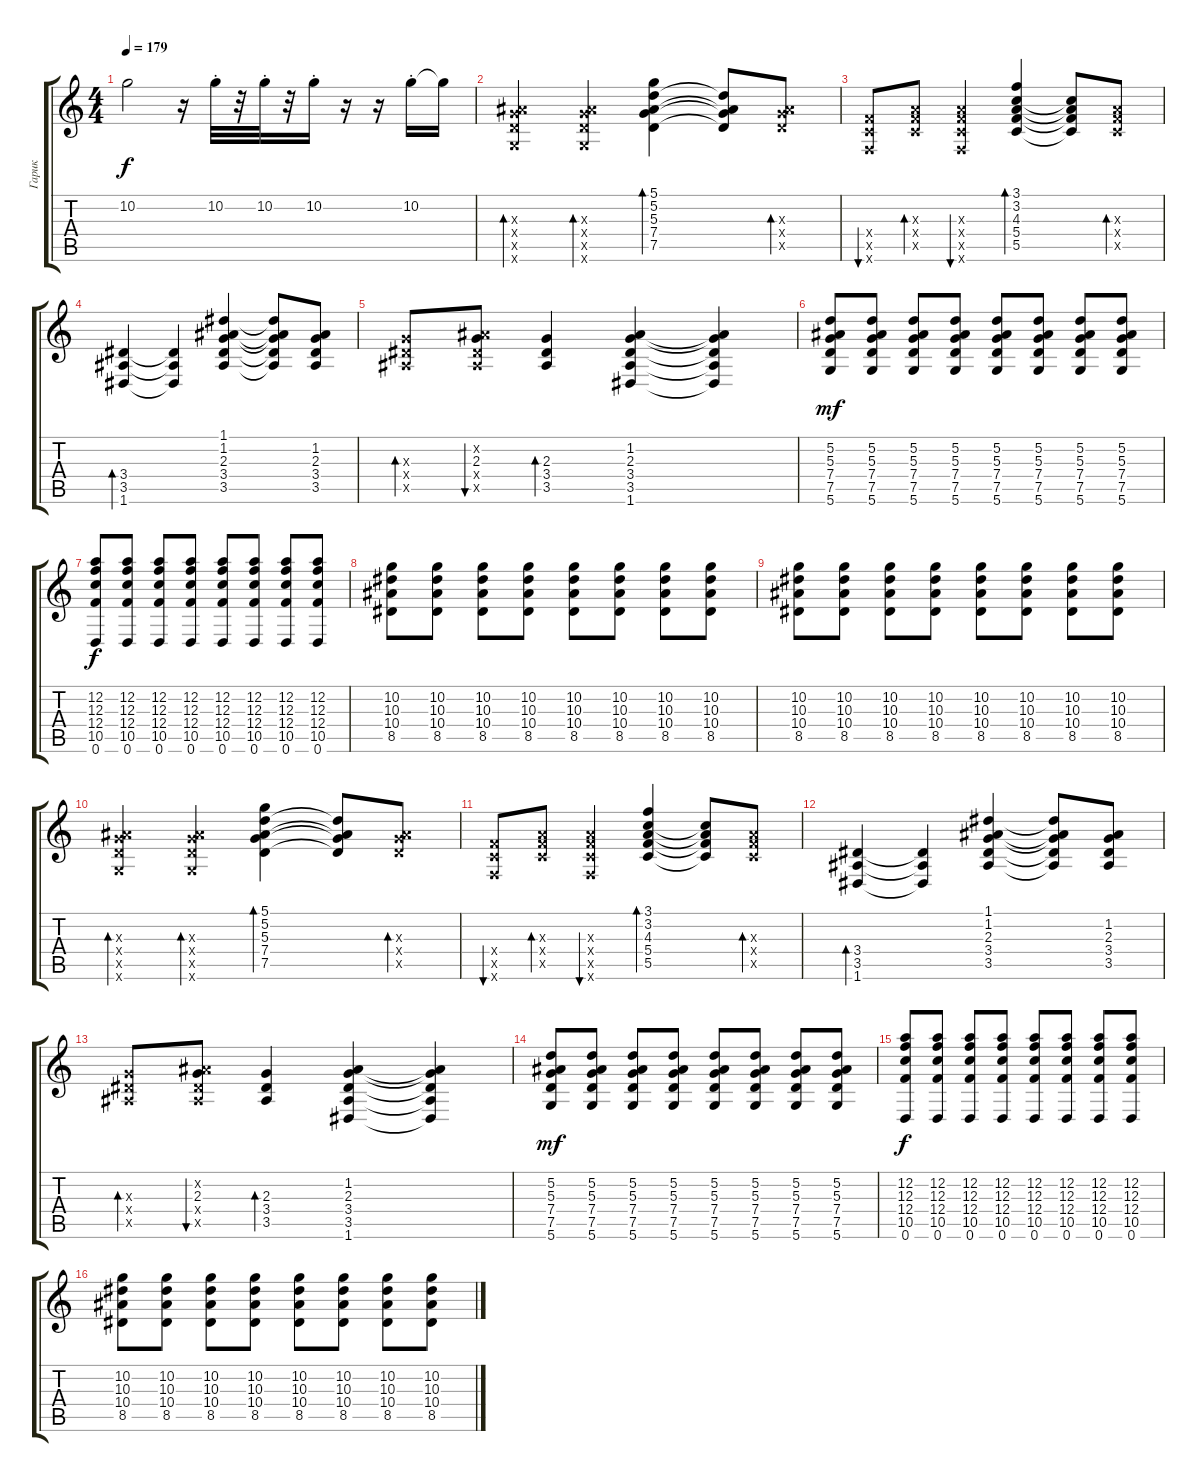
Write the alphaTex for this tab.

\track ("Гарик" "Гарик") {instrument overdrivenguitar}
\staff {score tabs}
\tuning (D4 A3 F3 C3 G2 D2) {hide}
\ts (4 4)
\tempo 179
\clef g2
\ks c
10.2{t}.2{dy f} r.16 10.2{st}.32 r.32 10.2{st}.32 r.32 10.2{st}.16 r.16 r.16 10.2{st}.16 10.2{t}.16 |
(5.3{x} 7.4{x} 7.5{x} 5.6{x}).4{bd 60} (5.3{x} 7.4{x} 7.5{x} 5.6{x}).4{bd 60} (5.1 5.2 5.3 7.4 7.5).4{bd 60} (5.2{t} 5.3{t} 7.4{t} 7.5{t}).8 (5.3{x} 7.4{x} 7.5{x}).8{bd 60} |
(5.4{x} 5.5{x} 3.6{x}).8{bu 60} (4.3{x} 5.4{x} 5.5{x}).8{bd 60} (4.3{x} 5.4{x} 5.5{x} 3.6{x}).4{bu 60} (3.1 3.2 4.3 5.4 5.5).4{bd 60} (3.2{t} 4.3{t} 5.4{t} 5.5{t}).8 (4.3{x} 5.4{x} 5.5{x}).8{bd 60} |
(3.4 3.5 1.6).4{bd 60} (3.4{t} 3.5{t} 1.6{t}).4 (1.1 1.2 2.3 3.4 3.5).4 (1.1{t} 1.2{t} 2.3{t} 3.4{t} 3.5{t}).8 (1.2 2.3 3.4 3.5).8 |
(2.3{x} 3.4{x} 3.5{x}).8{bd 60} (1.2{x} 2.3 3.4{x} 3.5{x}).8{bu 60} (2.3 3.4 3.5).4{bd 60} (1.2 2.3 3.4 3.5 1.6).4 (1.2{t} 2.3{t} 3.4{t} 3.5{t} 1.6{t}).4 |
(5.2 5.3 7.4 7.5 5.6).8{dy mf instrument overdrivenguitar} (5.2 5.3 7.4 7.5 5.6).8 (5.2 5.3 7.4 7.5 5.6).8 (5.2 5.3 7.4 7.5 5.6).8 (5.2 5.3 7.4 7.5 5.6).8 (5.2 5.3 7.4 7.5 5.6).8 (5.2 5.3 7.4 7.5 5.6).8 (5.2 5.3 7.4 7.5 5.6).8 |
(12.2 12.3 12.4 10.5 0.6).8{dy f} (12.2 12.3 12.4 10.5 0.6).8 (12.2 12.3 12.4 10.5 0.6).8 (12.2 12.3 12.4 10.5 0.6).8 (12.2 12.3 12.4 10.5 0.6).8 (12.2 12.3 12.4 10.5 0.6).8 (12.2 12.3 12.4 10.5 0.6).8 (12.2 12.3 12.4 10.5 0.6).8 |
(10.2 10.3 10.4 8.5).8 (10.2 10.3 10.4 8.5).8 (10.2 10.3 10.4 8.5).8 (10.2 10.3 10.4 8.5).8 (10.2 10.3 10.4 8.5).8 (10.2 10.3 10.4 8.5).8 (10.2 10.3 10.4 8.5).8 (10.2 10.3 10.4 8.5).8 |
(10.2 10.3 10.4 8.5).8 (10.2 10.3 10.4 8.5).8 (10.2 10.3 10.4 8.5).8 (10.2 10.3 10.4 8.5).8 (10.2 10.3 10.4 8.5).8 (10.2 10.3 10.4 8.5).8 (10.2 10.3 10.4 8.5).8 (10.2 10.3 10.4 8.5).8 |
(5.3{x} 7.4{x} 7.5{x} 5.6{x}).4{bd 60 instrument electricguitarclean} (5.3{x} 7.4{x} 7.5{x} 5.6{x}).4{bd 60} (5.1 5.2 5.3 7.4 7.5).4{bd 60} (5.2{t} 5.3{t} 7.4{t} 7.5{t}).8 (5.3{x} 7.4{x} 7.5{x}).8{bd 60} |
(5.4{x} 5.5{x} 3.6{x}).8{bu 60} (4.3{x} 5.4{x} 5.5{x}).8{bd 60} (4.3{x} 5.4{x} 5.5{x} 3.6{x}).4{bu 60} (3.1 3.2 4.3 5.4 5.5).4{bd 60} (3.2{t} 4.3{t} 5.4{t} 5.5{t}).8 (4.3{x} 5.4{x} 5.5{x}).8{bd 60} |
(3.4 3.5 1.6).4{bd 60} (3.4{t} 3.5{t} 1.6{t}).4 (1.1 1.2 2.3 3.4 3.5).4 (1.1{t} 1.2{t} 2.3{t} 3.4{t} 3.5{t}).8 (1.2 2.3 3.4 3.5).8 |
(2.3{x} 3.4{x} 3.5{x}).8{bd 60} (1.2{x} 2.3 3.4{x} 3.5{x}).8{bu 60} (2.3 3.4 3.5).4{bd 60} (1.2 2.3 3.4 3.5 1.6).4 (1.2{t} 2.3{t} 3.4{t} 3.5{t} 1.6{t}).4 |
(5.2 5.3 7.4 7.5 5.6).8{dy mf instrument overdrivenguitar} (5.2 5.3 7.4 7.5 5.6).8 (5.2 5.3 7.4 7.5 5.6).8 (5.2 5.3 7.4 7.5 5.6).8 (5.2 5.3 7.4 7.5 5.6).8 (5.2 5.3 7.4 7.5 5.6).8 (5.2 5.3 7.4 7.5 5.6).8 (5.2 5.3 7.4 7.5 5.6).8 |
(12.2 12.3 12.4 10.5 0.6).8{dy f} (12.2 12.3 12.4 10.5 0.6).8 (12.2 12.3 12.4 10.5 0.6).8 (12.2 12.3 12.4 10.5 0.6).8 (12.2 12.3 12.4 10.5 0.6).8 (12.2 12.3 12.4 10.5 0.6).8 (12.2 12.3 12.4 10.5 0.6).8 (12.2 12.3 12.4 10.5 0.6).8 |
(10.2 10.3 10.4 8.5).8 (10.2 10.3 10.4 8.5).8 (10.2 10.3 10.4 8.5).8 (10.2 10.3 10.4 8.5).8 (10.2 10.3 10.4 8.5).8 (10.2 10.3 10.4 8.5).8 (10.2 10.3 10.4 8.5).8 (10.2 10.3 10.4 8.5).8
